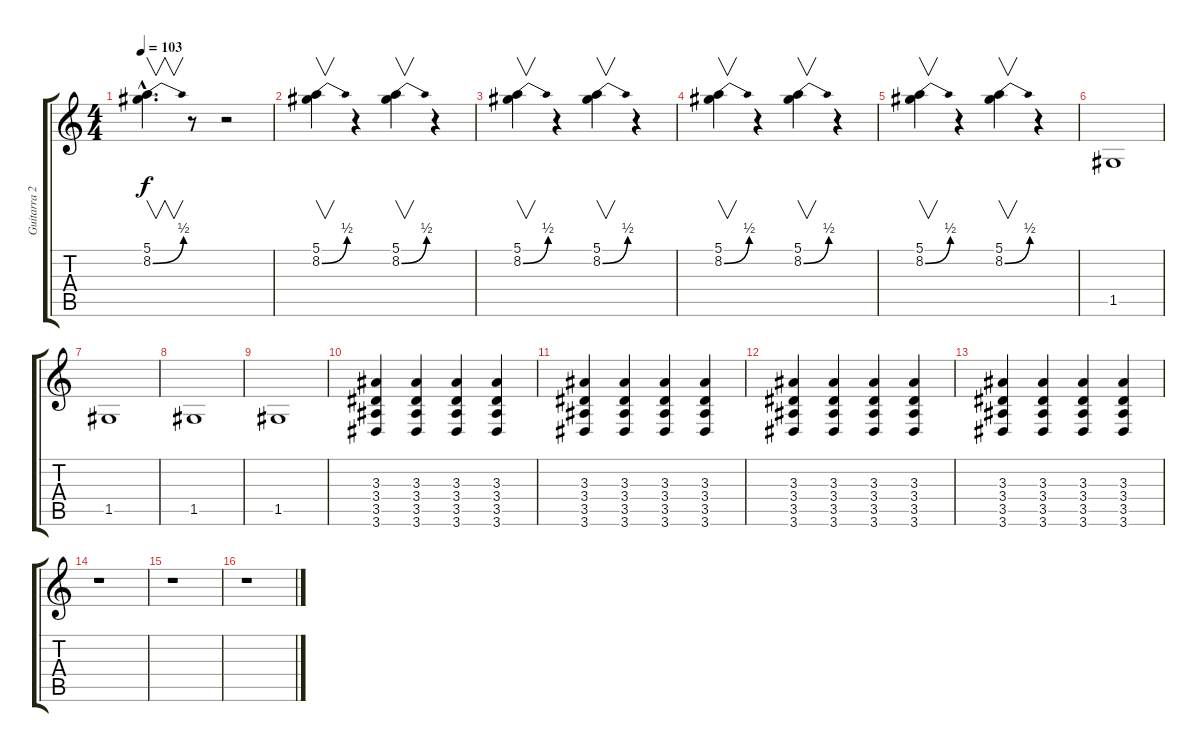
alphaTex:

\track ("Guitarra 2" "Guitarra 2") {instrument distortionguitar}
\staff {score tabs}
\tuning (E4 C4 G3 C3 G2 C2) {hide}
\ts (4 4)
\tempo 103
\clef g2
\ks c
(5.1{hac} 8.2{be (bend 0 0 60 2) hac}).4{v d dy f} r.8 r.2 |
(5.1 8.2{be (bend 0 0 60 2)}).4{v} r.4 (5.1 8.2{be (bend 0 0 60 2)}).4{v} r.4 |
(5.1 8.2{be (bend 0 0 60 2)}).4{v} r.4 (5.1 8.2{be (bend 0 0 60 2)}).4{v} r.4 |
(5.1 8.2{be (bend 0 0 60 2)}).4{v} r.4 (5.1 8.2{be (bend 0 0 60 2)}).4{v} r.4 |
(5.1 8.2{be (bend 0 0 60 2)}).4{v} r.4 (5.1 8.2{be (bend 0 0 60 2)}).4{v} r.4 |
1.5.1 |
1.5.1 |
1.5.1 |
1.5.1 |
(3.3 3.4 3.5 3.6).4{volume 13} (3.3 3.4 3.5 3.6).4 (3.3 3.4 3.5 3.6).4 (3.3 3.4 3.5 3.6).4 |
(3.3 3.4 3.5 3.6).4 (3.3 3.4 3.5 3.6).4 (3.3 3.4 3.5 3.6).4 (3.3 3.4 3.5 3.6).4 |
(3.3 3.4 3.5 3.6).4 (3.3 3.4 3.5 3.6).4 (3.3 3.4 3.5 3.6).4 (3.3 3.4 3.5 3.6).4 |
(3.3 3.4 3.5 3.6).4 (3.3 3.4 3.5 3.6).4 (3.3 3.4 3.5 3.6).4 (3.3 3.4 3.5 3.6).4 |
r.1 |
r.1 |
r.1
